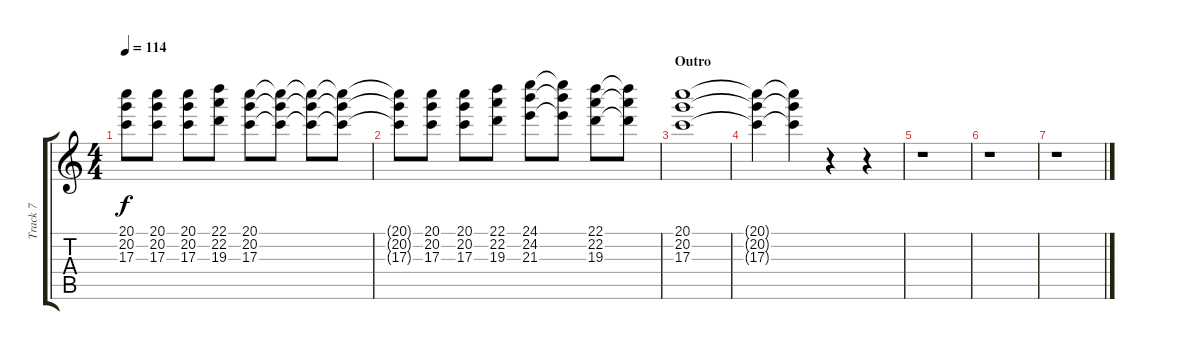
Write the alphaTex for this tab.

\track ("Track 7" "Track 7") {instrument overdrivenguitar}
\staff {score tabs}
\tuning (E4 B3 G3 D3 A2 E2) {hide}
\ts (4 4)
\tempo 114
\clef g2
\ks c
(20.1 20.2 17.3).8{dy f} (20.1 20.2 17.3).8 (20.1 20.2 17.3).8 (22.1 22.2 19.3).8 (20.1 20.2 17.3).8 (20.1{t} 20.2{t} 17.3{t}).8 (20.1{t} 20.2{t} 17.3{t}).8 (20.1{t} 20.2{t} 17.3{t}).8 |
(20.1{t} 20.2{t} 17.3{t}).8 (20.1 20.2 17.3).8 (20.1 20.2 17.3).8 (22.1 22.2 19.3).8 (24.1 24.2 21.3).8 (24.1{t} 24.2{t} 21.3{t}).8 (22.1 22.2 19.3).8 (22.1{t} 22.2{t} 19.3{t}).8 |
\section ("" "Outro")
(20.1 20.2 17.3).1 |
(20.1{t} 20.2{t} 17.3{t}).4 (20.1{t} 20.2{t} 17.3{t}).4 r.4 r.4 |
r.1 |
r.1 |
r.1
